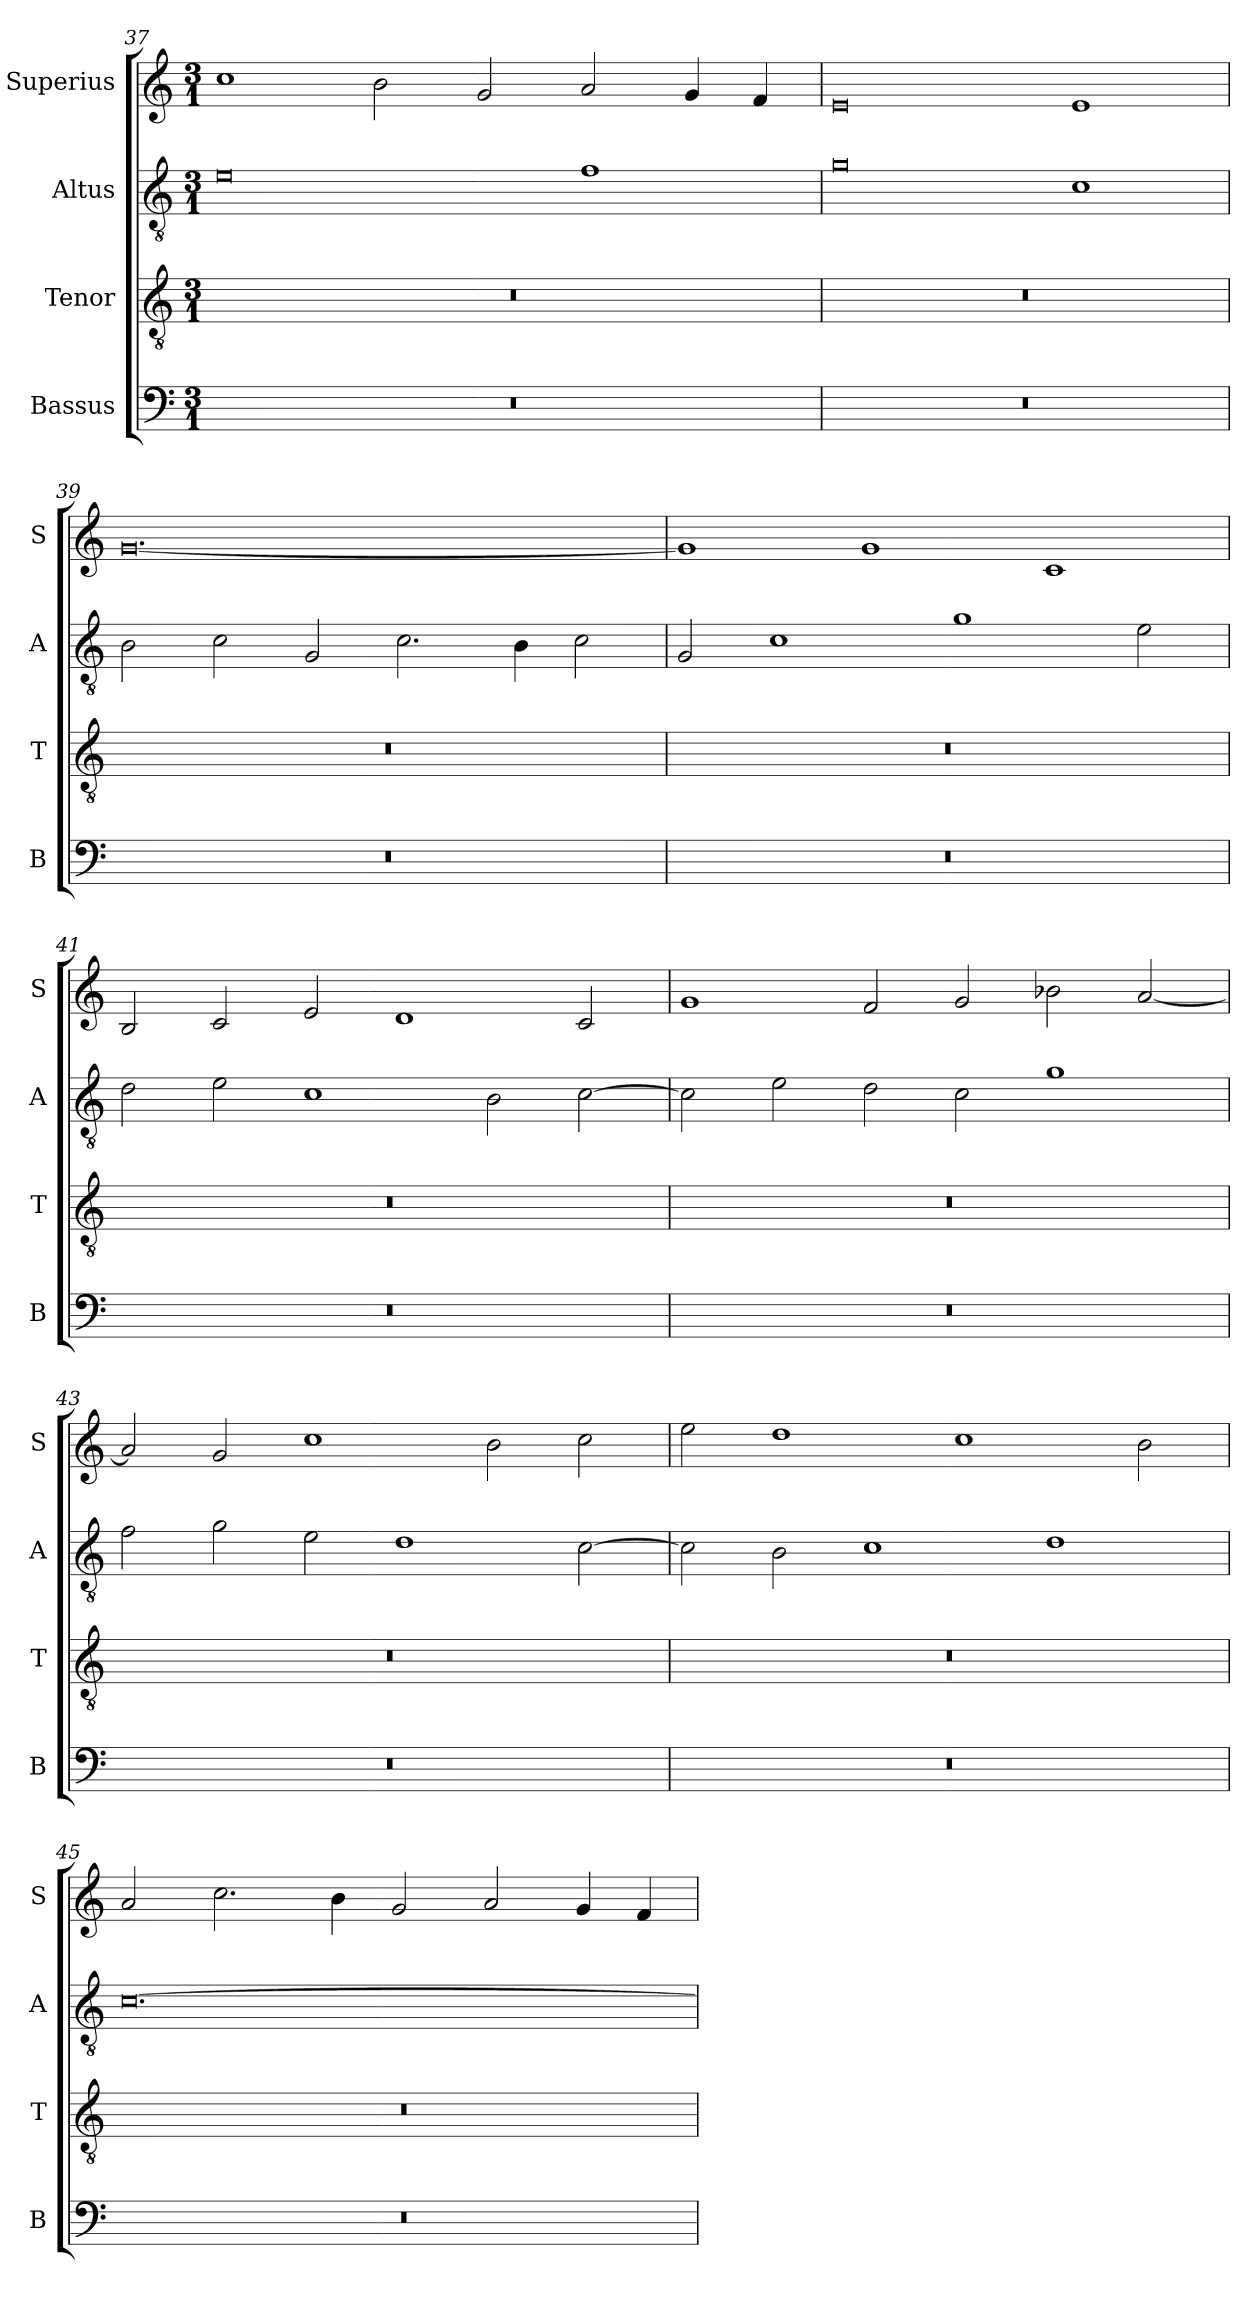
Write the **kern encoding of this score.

**kern	**kern	**kern	**kern
*part4	*part3	*part2	*part1
*staff4	*staff3	*staff2	*staff1
*I"Bassus	*I"Tenor	*I"Altus	*I"Superius
*I'B	*I'T	*I'A	*I'S
*clefF4	*clefGv2	*clefGv2	*clefG2
*k[]	*k[]	*k[]	*k[]
*M3/1	*M3/1	*M3/1	*M3/1
=37	=37	=37	=37
0.r	0.r	0e	1cc
.	.	.	2b\
.	.	.	2g/
.	.	1f	2a/
.	.	.	4g/
.	.	.	4f/
=38	=38	=38	=38
0.r	0.r	0g	0e
.	.	1c	1e
=39	=39	=39	=39
0.r	0.r	2B\	[0.g
.	.	2c\	.
.	.	2G/	.
.	.	2.c\	.
.	.	4B\	.
.	.	2c\	.
=40	=40	=40	=40
0.r	0.r	2G/	1g]
.	.	1c	.
.	.	.	1g
.	.	1g	.
.	.	.	1c
.	.	2e\	.
=41	=41	=41	=41
0.r	0.r	2d\	2B/
.	.	2e\	2c/
.	.	1c	2e/
.	.	.	1d
.	.	2B\	.
.	.	[2c\	2c/
=42	=42	=42	=42
0.r	0.r	2c\]	1g
.	.	2e\	.
.	.	2d\	2f/
.	.	2c\	2g/
.	.	1g	2b-X\
.	.	.	[2a/
=43	=43	=43	=43
0.r	0.r	2f\	2a/]
.	.	2g\	2g/
.	.	2e\	1cc
.	.	1d	.
.	.	.	2b\
.	.	[2c\	2cc\
=44	=44	=44	=44
0.r	0.r	2c\]	2ee\
.	.	2B\	1dd
.	.	1c	.
.	.	.	1cc
.	.	1d	.
.	.	.	2b\
=45	=45	=45	=45
0.r	0.r	[0.c	2a/
.	.	.	2.cc\
.	.	.	4b\
.	.	.	2g/
.	.	.	2a/
.	.	.	4g/
.	.	.	4f/
=	=	=	=
*-	*-	*-	*-
